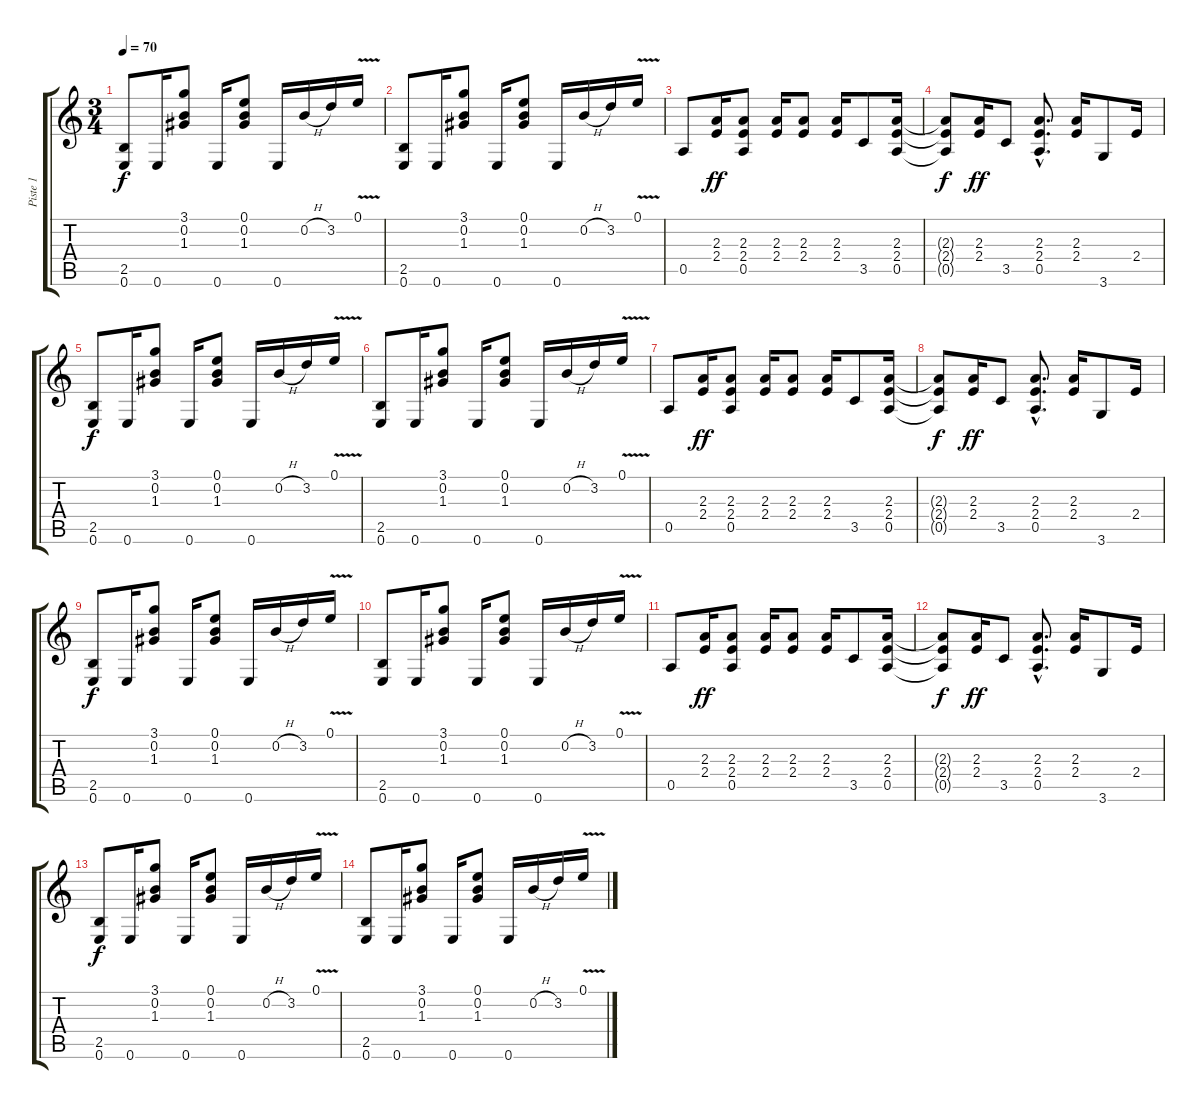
\track ("Piste 1" "Piste 1") {instrument electricguitarjazz}
\staff {score tabs}
\tuning (E4 B3 G3 D3 A2 E2) {hide}
\ts (3 4)
\tempo 70
\clef g2
\ks c
(2.5 0.6).8{dy f} 0.6.16 (3.1 0.2 1.3).8 0.6.16 (0.1 0.2 1.3).8 0.6.16 0.2{h}.16 3.2.16 0.1{v}.16 |
(2.5 0.6).8 0.6.16 (3.1 0.2 1.3).8 0.6.16 (0.1 0.2 1.3).8 0.6.16 0.2{h}.16 3.2.16 0.1{v}.16 |
0.5.8 (2.3 2.4).16{dy ff} (2.3 2.4 0.5).8 (2.3 2.4).16 (2.3 2.4).8 (2.3 2.4).16 3.5.8 (2.3 2.4 0.5).16 |
(2.3{t} 2.4{t} 0.5{t}).8{dy f} (2.3 2.4).16{dy ff} 3.5.8 (2.3{hac} 2.4{hac} 0.5{hac}).8{d} (2.3 2.4).16 3.6.8 2.4.16 |
(2.5 0.6).8{dy f} 0.6.16 (3.1 0.2 1.3).8 0.6.16 (0.1 0.2 1.3).8 0.6.16 0.2{h}.16 3.2.16 0.1{v}.16 |
(2.5 0.6).8 0.6.16 (3.1 0.2 1.3).8 0.6.16 (0.1 0.2 1.3).8 0.6.16 0.2{h}.16 3.2.16 0.1{v}.16 |
0.5.8 (2.3 2.4).16{dy ff} (2.3 2.4 0.5).8 (2.3 2.4).16 (2.3 2.4).8 (2.3 2.4).16 3.5.8 (2.3 2.4 0.5).16 |
(2.3{t} 2.4{t} 0.5{t}).8{dy f} (2.3 2.4).16{dy ff} 3.5.8 (2.3{hac} 2.4{hac} 0.5{hac}).8{d} (2.3 2.4).16 3.6.8 2.4.16 |
(2.5 0.6).8{dy f} 0.6.16 (3.1 0.2 1.3).8 0.6.16 (0.1 0.2 1.3).8 0.6.16 0.2{h}.16 3.2.16 0.1{v}.16 |
(2.5 0.6).8 0.6.16 (3.1 0.2 1.3).8 0.6.16 (0.1 0.2 1.3).8 0.6.16 0.2{h}.16 3.2.16 0.1{v}.16 |
0.5.8 (2.3 2.4).16{dy ff} (2.3 2.4 0.5).8 (2.3 2.4).16 (2.3 2.4).8 (2.3 2.4).16 3.5.8 (2.3 2.4 0.5).16 |
(2.3{t} 2.4{t} 0.5{t}).8{dy f} (2.3 2.4).16{dy ff} 3.5.8 (2.3{hac} 2.4{hac} 0.5{hac}).8{d} (2.3 2.4).16 3.6.8 2.4.16 |
(2.5 0.6).8{dy f} 0.6.16 (3.1 0.2 1.3).8 0.6.16 (0.1 0.2 1.3).8 0.6.16 0.2{h}.16 3.2.16 0.1{v}.16 |
(2.5 0.6).8 0.6.16 (3.1 0.2 1.3).8 0.6.16 (0.1 0.2 1.3).8 0.6.16 0.2{h}.16 3.2.16 0.1{v}.16
